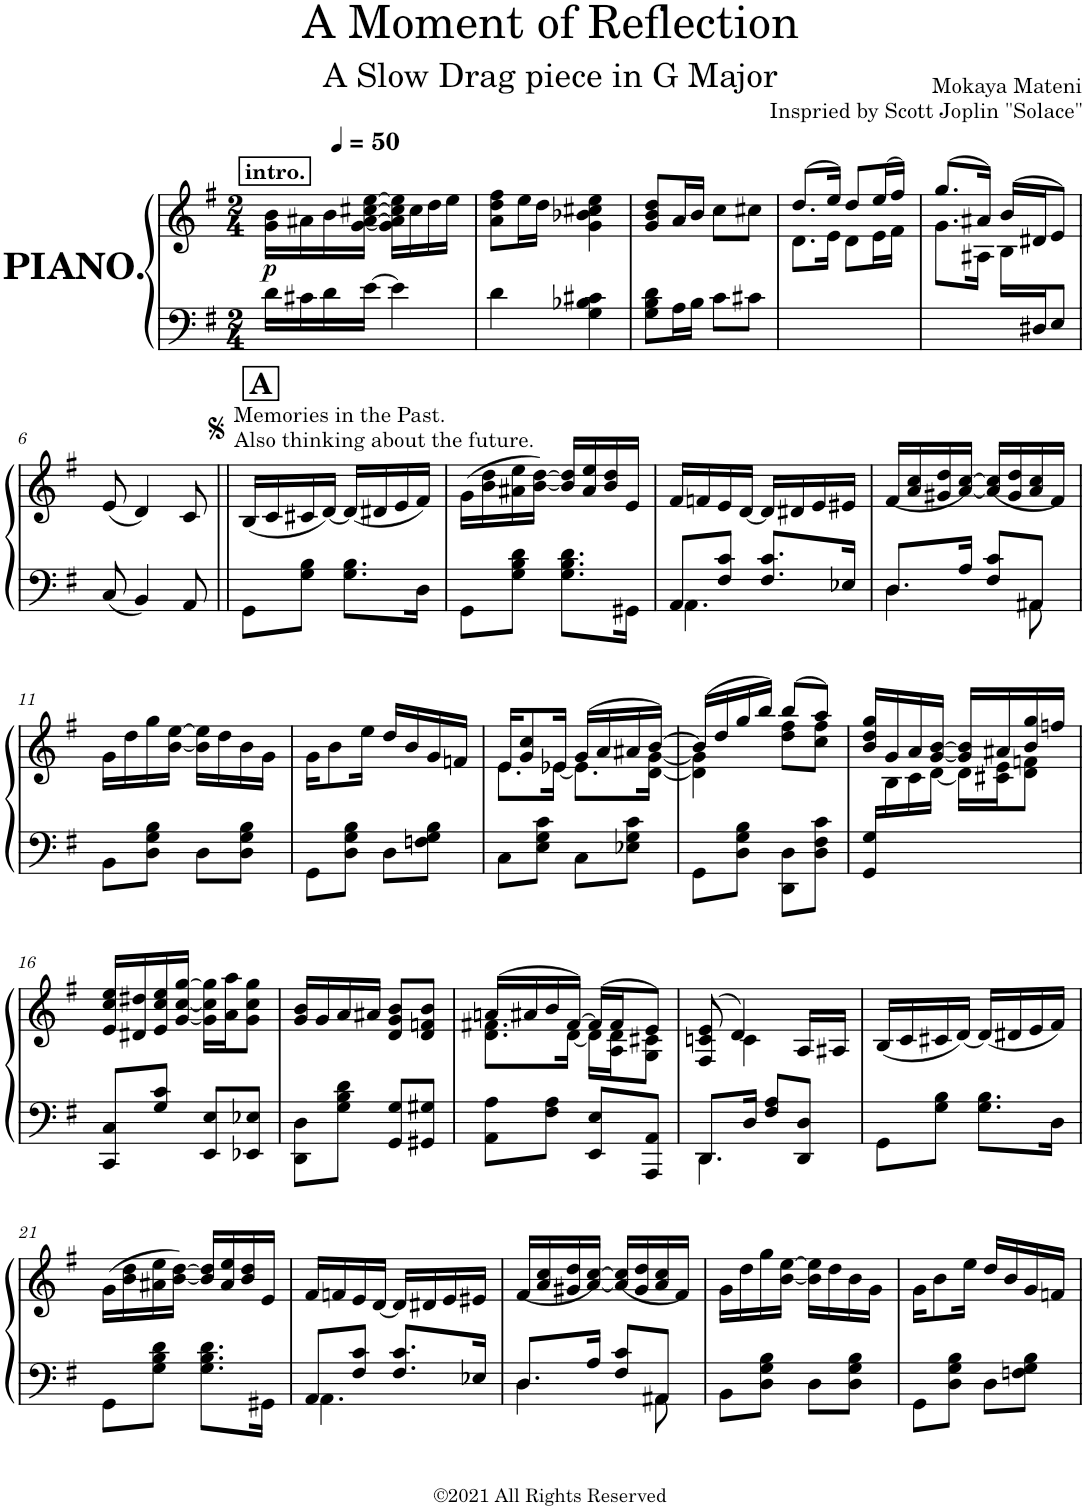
**kern	**kern	**dynam
*part1	*part1	*part1
*staff2	*staff1	*staff1/2
*I"Honky Tonk Piano	*	*
*I'Hnk. Pno.	*	*
*clefF4	*clefG2	*
*k[f#]	*k[f#]	*
*M2/4	*M2/4	*
*MM50	*MM50	*
!!LO:REH:place=s1:a:B:cj:t=intro.
=1	=1	=1
!	!LO:TX:b:B:t=PIANO.	!
!	!	!LO:DY:b
16d\LL	16g\ 16b\LL	p
16c#X\	16a#X\	.
16d\	16b\	.
[16e\JJ	[16g\ [16a#\ [16cc#X\ [16ee\JJ	.
4e\]	16g\] 16a#\] 16cc#\] 16ee\]LL	.
.	16cc#\	.
.	16dd\	.
.	16ee\JJ	.
=2	=2	=2
4d\	8a\ 8dd\ 8ff#\L	.
.	16ee\L	.
.	16dd\JJ	.
4G\ 4B-X\ 4c#X\	4g\ 4b-X\ 4cc#X\ 4ee\	.
=3	=3	=3
8G\ 8B\ 8d\L	8g/ 8b/ 8dd/L	.
16A\L	16a/L	.
16B\JJ	16b/JJ	.
8c\L	8cc\L	.
8c#X\J	8cc#X\J	.
=4	=4	=4
*	*^	*
2ryy	(>8.dd/L	8.d\L	.
.	16ee/Jk)	16e\Jk	.
.	8dd/L	8d\L	.
.	(>16ee/L	16e\L	.
.	16ff#/JJ)	16f#\JJ	.
=5	=5	=5	=5
16ryy	(>8.gg/L	8.g\L	.
.	16a#X/Jk)	16A#X\Jk	.
.	(>16b/LL	16B\LL	.
16D#X/J	16d#X/J	8.ryy	.
8E/J	8e/J)	.	.
*	*v	*v	*
!!LO:LB:g=z
=6	=6	=6
8C/	(8e/	.
4BB/	4d/)	.
8AA/	8c/	.
!!LO:REH:place=s1:a:B:cj:fs=14:t=A
=7||	=7||	=7||
!	!LO:TX:a:t=Memories in the Past.	!
!	!LO:TX:a:t=Also thinking about the future.	!
8GG\L	(16B/LL	.
.	16c/	.
8G\ 8B\J	16c#X/	.
.	[16d/JJ)	.
8.G\ 8.B\L	(16d/LL]	.
.	16d#X/	.
.	16e/	.
16D\Jk	16f#/JJ)	.
=8	=8	=8
8GG\L	(16g\LL	.
.	16b\ 16dd\	.
8G\ 8B\ 8d\J	16a#X\ 16ee\	.
.	[16b\ [16dd\JJ)	.
8.G\ 8.B\ 8.d\L	16b/] 16dd/]LL	.
.	16a#/ 16ee/	.
.	16b/ 16dd/	.
16GG#X\Jk	16e/JJ	.
=9	=9	=9
*^	*	*
8AA/L	4.AA\	16f#/LL	.
.	.	16fn/	.
8F#/ 8c/J	.	16e/	.
.	.	[16d/JJ	.
8.F#/ 8.c/L	.	16d/LL]	.
.	.	16d#X/	.
.	8ryy	16e/	.
16E-X/Jk	.	16e#X/JJ	.
=10	=10	=10	=10
8.D/L	4.D\	(16f#/LL	.
.	.	16a/ 16cc/	.
.	.	16g#X/ 16dd/	.
16A/Jk	.	[16a/ [16cc/JJ)	.
8F#/ 8c/L	.	(16a/] 16cc/]LL	.
.	.	16g#/ 16dd/	.
8AA#X/J	8AA#\	16a/ 16cc/	.
.	.	16f#/JJ)	.
*v	*v	*	*
!!LO:LB:g=z
=11	=11	=11
8BB\L	16g\LL	.
.	16dd\	.
8D\ 8G\ 8B\J	16gg\	.
.	[16b\ [16ee\JJ	.
8D\L	16b\] 16ee\]LL	.
.	16dd\	.
8D\ 8G\ 8B\J	16b\	.
.	16g\JJ	.
=12	=12	=12
8GG\L	16g\KL	.
.	8b\	.
8D\ 8G\ 8B\J	.	.
.	16ee\Jk	.
8D\L	16dd/LL	.
.	16b/	.
8Fn\ 8G\ 8B\J	16g/	.
.	16fn/JJ	.
=13	=13	=13
*	*^	*
!	!LO:N:head=solid	!LO:N:head=solid	!
8C\L	16e/KL	8.e\L	.
.	8g/ 8cc/	.	.
8E\ 8G\ 8c\J	.	.	.
.	16e-X/Jk	[16e-\Jk	.
8C\L	(16g/LL	8.e-\L]	.
.	16a/	.	.
8E-X\ 8G\ 8c\J	16a#X/	.	.
.	[16b/JJ)	[16d\ [16g\Jk	.
=14	=14	=14	=14
8GG\L	(16b/LL]	4d\] 4g\]	.
.	16dd/	.	.
8D\ 8G\ 8B\J	16gg/	.	.
.	16bb/JJ)	.	.
8DD\ 8D\L	(8bb/L	8dd\ 8ff#\L	.
8D\ 8F#\ 8c\J	8aa/J)	8cc\ 8ff#\J	.
=15	=15	=15	=15
16GG/ 16G/LL	16b/ 16dd/ 16gg/LL	16ryy	.
4..ryy	16g/	16B\	.
.	16a/	16c\	.
.	[16g/ [16b/JJ	[<16d\JJ	.
.	16g/] 16b/]LL	16d\LL]	.
.	16a#X/	16c#X\ 16e\J	.
.	16b/ 16gg/	8d\ 8fn\J	.
.	16ffn/JJ	.	.
*	*v	*v	*
!!LO:LB:g=z
=16	=16	=16
8CC/ 8C/L	16e/ 16cc/ 16ee/LL	.
.	16d#X/ 16dd#X/	.
8G/ 8c/J	16e/ 16cc/ 16ee/	.
.	[16g/ [16cc/ [16gg/JJ	.
8EE/ 8E/L	16g\] 16cc\] 16gg\]LL	.
.	16a\ 16aa\J	.
8EE-X/ 8E-X/J	8g\ 8cc\ 8gg\J	.
=17	=17	=17
8DD\ 8D\L	16g/ 16b/LL	.
.	16g/	.
8G\ 8B\ 8d\J	16a/	.
.	16a#X/JJ	.
8GG/ 8G/L	8d/ 8g/ 8b/L	.
8GG#X/ 8G#X/J	8d/ 8fn/ 8b/J	.
=18	=18	=18
*	*^	*
8AA\ 8A\L	(16an/LL	8.d\ 8.f#X\L	.
.	16a#X/	.	.
8F#\ 8A\J	16b/	.	.
.	[16f#/JJ)	[16d\Jk	.
8EE/ 8E/L	(16f#/LL]	16d\LL]	.
.	16f#/J	16A\ 16d\J	.
8AAA/ 8AA/J	8e/J)	8G\ 8c#X\J	.
=19	=19	=19	=19
*^	*	*	*
8.DD/L	4.DD\	(8F#/ 8cn/ 8e/	8ryy	.
.	.	4d/)	4c\	.
16D/Jk	.	.	.	.
8F#/ 8A/L	.	.	.	.
8DD/ 8D/J	8ryy	16A/LL	8ryy	.
.	.	16A#X/JJ	.	.
*v	*v	*	*	*
*	*v	*v	*
=20	=20	=20
8GG\L	(16B/LL	.
.	16c/	.
8G\ 8B\J	16c#X/	.
.	[16d/JJ)	.
8.G\ 8.B\L	(16d/LL]	.
.	16d#X/	.
.	16e/	.
16D\Jk	16f#/JJ)	.
!!LO:LB:g=z
=21	=21	=21
8GG\L	(16g\LL	.
.	16b\ 16dd\	.
8G\ 8B\ 8d\J	16a#X\ 16ee\	.
.	[16b\ [16dd\JJ)	.
8.G\ 8.B\ 8.d\L	16b/] 16dd/]LL	.
.	16a#/ 16ee/	.
.	16b/ 16dd/	.
16GG#X\Jk	16e/JJ	.
=22	=22	=22
*^	*	*
8AA/L	4.AA\	16f#/LL	.
.	.	16fn/	.
8F#/ 8c/J	.	16e/	.
.	.	[16d/JJ	.
8.F#/ 8.c/L	.	16d/LL]	.
.	.	16d#X/	.
.	8ryy	16e/	.
16E-X/Jk	.	16e#X/JJ	.
=23	=23	=23	=23
8.D/L	4.D\	(16f#/LL	.
.	.	16a/ 16cc/	.
.	.	16g#X/ 16dd/	.
16A/Jk	.	[16a/ [16cc/JJ)	.
8F#/ 8c/L	.	(16a/] 16cc/]LL	.
.	.	16g#/ 16dd/	.
8AA#X/J	8AA#\	16a/ 16cc/	.
.	.	16f#/JJ)	.
*v	*v	*	*
=24	=24	=24
8BB\L	16g\LL	.
.	16dd\	.
8D\ 8G\ 8B\J	16gg\	.
.	[16b\ [16ee\JJ	.
8D\L	16b\] 16ee\]LL	.
.	16dd\	.
8D\ 8G\ 8B\J	16b\	.
.	16g\JJ	.
=25	=25	=25
8GG\L	16g\KL	.
.	8b\	.
8D\ 8G\ 8B\J	.	.
.	16ee\Jk	.
8D\L	16dd/LL	.
.	16b/	.
8Fn\ 8G\ 8B\J	16g/	.
.	16fn/JJ	.
=	=	=
*-	*-	*-
